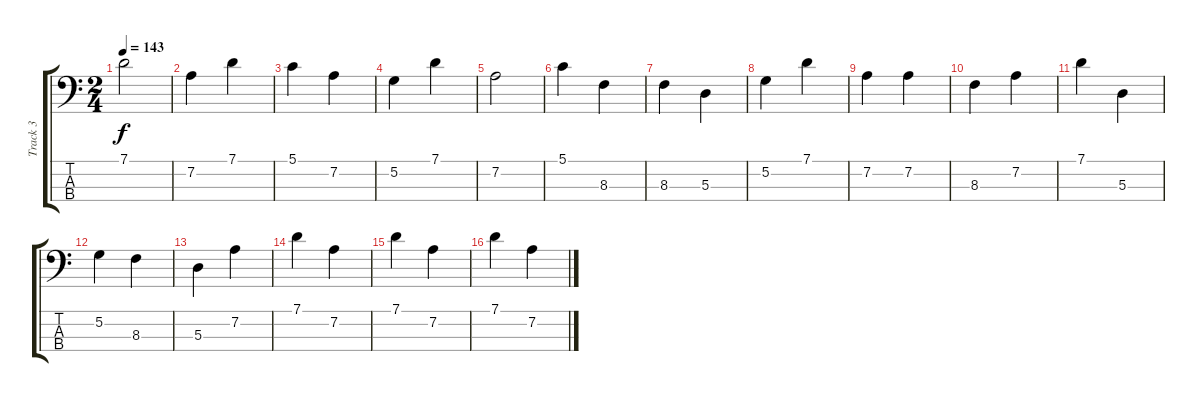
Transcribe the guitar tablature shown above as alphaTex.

\track ("Track 3" "Track 3") {instrument acousticguitarnylon}
\staff {score tabs}
\tuning (G2 D2 A1 E1) {hide}
\ts (2 4)
\tempo 143
\clef f4
\ks c
7.1.2{dy f} |
7.2.4 7.1.4 |
5.1.4 7.2.4 |
5.2.4 7.1.4 |
7.2.2 |
5.1.4 8.3.4 |
8.3.4 5.3.4 |
5.2.4 7.1.4 |
7.2.4 7.2.4 |
8.3.4 7.2.4 |
7.1.4 5.3.4 |
5.2.4 8.3.4 |
5.3.4 7.2.4 |
7.1.4 7.2.4 |
7.1.4 7.2.4 |
7.1.4 7.2.4
